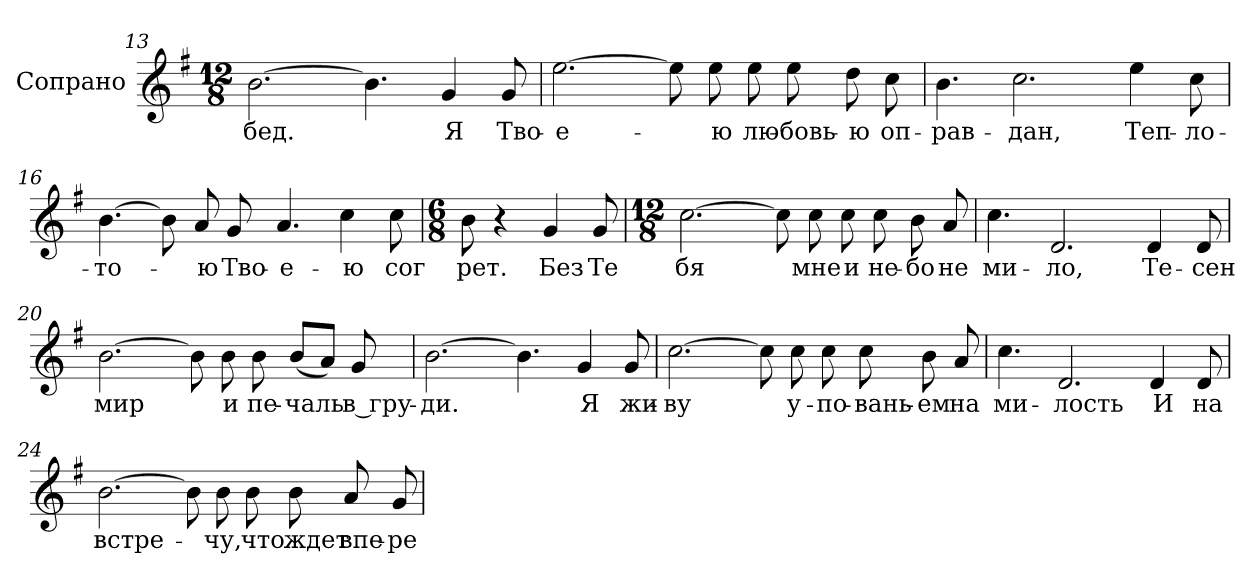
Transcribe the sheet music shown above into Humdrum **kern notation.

**kern	**text
*part1	*part1
*staff1	*staff1
*I"Сопрано	*
!!LO:LB:g=z
*clefG2	*
*k[f#]	*
*G:	*
*M12/8	*
=13	=13
!	!LO:LY:b:color=#000000
[>2.bi\	бед.
4.bi\]	.
!	!LO:LY:b:color=#000000
4gi/	Я
!	!LO:LY:b:color=#000000
8gi/	Тво-
=14	=14
!	!LO:LY:b:color=#000000
[>2.eei\	-е-
8eei\]	.
!	!LO:LY:b:color=#000000
8eei\	-ю
!	!LO:LY:b:color=#000000
8eei\	лю-
!	!LO:LY:b:color=#000000
8eei\	-бовь-
!	!LO:LY:b:color=#000000
8ddi\	-ю
!	!LO:LY:b:color=#000000
8cci\	оп-
=15	=15
!	!LO:LY:b:color=#000000
4.bi\	-рав-
!	!LO:LY:b:color=#000000
2.cci\	-дан,
!	!LO:LY:b:color=#000000
4eei\	Теп-
!	!LO:LY:b:color=#000000
8cci\	-ло-
=16	=16
!	!LO:LY:b:color=#000000
[>4.bi\	-то-
8bi\]	.
!	!LO:LY:b:color=#000000
8ai/	-ю
!	!LO:LY:b:color=#000000
8gi/	Тво-
!	!LO:LY:b:color=#000000
4.ai/	-е-
!	!LO:LY:b:color=#000000
4cci\	-ю
!	!LO:LY:b:color=#000000
8cci\	сог
!!LO:LB:g=z
=17	=17
*M6/8	*
!	!LO:LY:b:color=#000000
8bi\	рет.
4r	.
!	!LO:LY:b:color=#000000
4gi/	Без
!	!LO:LY:b:color=#000000
8gi/	Те
=18	=18
*M12/8	*
!	!LO:LY:b:color=#000000
[>2.cci\	бя
8cci\]	.
!	!LO:LY:b:color=#000000
8cci\	мне
!	!LO:LY:b:color=#000000
8cci\	и
!	!LO:LY:b:color=#000000
8cci\	не-
!	!LO:LY:b:color=#000000
8bi\	-бо
!	!LO:LY:b:color=#000000
8ai/	не
=19	=19
!	!LO:LY:b:color=#000000
4.cci\	ми-
!	!LO:LY:b:color=#000000
2.di/	-ло,
!	!LO:LY:b:color=#000000
4di/	Те-
!	!LO:LY:b:color=#000000
8di/	-сен
=20	=20
!	!LO:LY:b:color=#000000
[>2.bi\	мир
8bi\]	.
!	!LO:LY:b:color=#000000
8bi\	и
!	!LO:LY:b:color=#000000
8bi\	пе-
!	!LO:LY:b:color=#000000
(8bi/L	-чаль
8ai/J)	.
!	!LO:LY:b:color=#000000
8gi/	в гру-
!!LO:LB:g=z
=21	=21
!	!LO:LY:b:color=#000000
[>2.bi\	-ди.
4.bi\]	.
!	!LO:LY:b:color=#000000
4gi/	Я
!	!LO:LY:b:color=#000000
8gi/	жи-
=22	=22
!	!LO:LY:b:color=#000000
[>2.cci\	-ву
8cci\]	.
!	!LO:LY:b:color=#000000
8cci\	у-
!	!LO:LY:b:color=#000000
8cci\	-по-
!	!LO:LY:b:color=#000000
8cci\	-вань-
!	!LO:LY:b:color=#000000
8bi\	-ем
!	!LO:LY:b:color=#000000
8ai/	на
=23	=23
!	!LO:LY:b:color=#000000
4.cci\	ми-
!	!LO:LY:b:color=#000000
2.di/	-лость
!	!LO:LY:b:color=#000000
4di/	И
!	!LO:LY:b:color=#000000
8di/	на
!!LO:LB:g=z
=24	=24
!	!LO:LY:b:color=#000000
[>2.bi\	встре-
8bi\]	.
!	!LO:LY:b:color=#000000
8bi\	-чу,
!	!LO:LY:b:color=#000000
8bi\	что
!	!LO:LY:b:color=#000000
8bi\	ждет
!	!LO:LY:b:color=#000000
8ai/	впе-
!	!LO:LY:b:color=#000000
8gi/	-ре-
=	=
*-	*-
